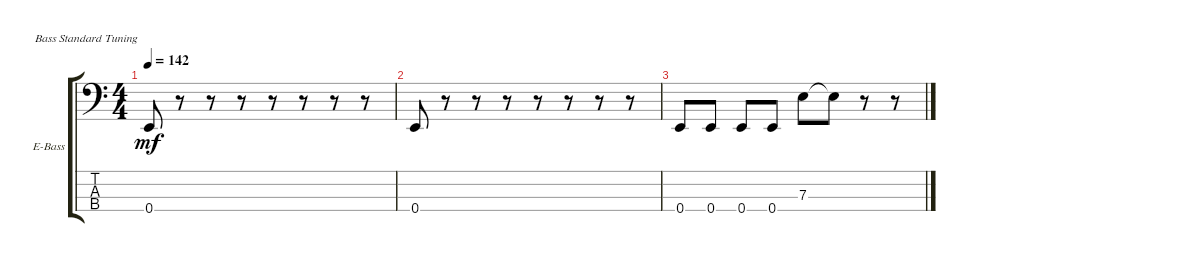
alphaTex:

\defaultSystemsLayout 4
\bracketExtendMode groupsimilarinstruments
\firstSystemTrackNameOrientation horizontal
\otherSystemsTrackNameOrientation horizontal
\track ("Electric Bass" "E-Bass") {instrument electricbassfinger}
\staff {score tabs}
\tuning (G2 D2 A1 E1)
\ts (4 4)
\tempo 142
\clef f4
\ks c
0.4.8{dy mf} r.8 r.8 r.8 r.8 r.8 r.8 r.8 |
0.4.8 r.8 r.8 r.8 r.8 r.8 r.8 r.8 |
0.4.8 0.4.8 0.4.8 0.4.8 7.3.8 7.3{t}.8 r.8 r.8
